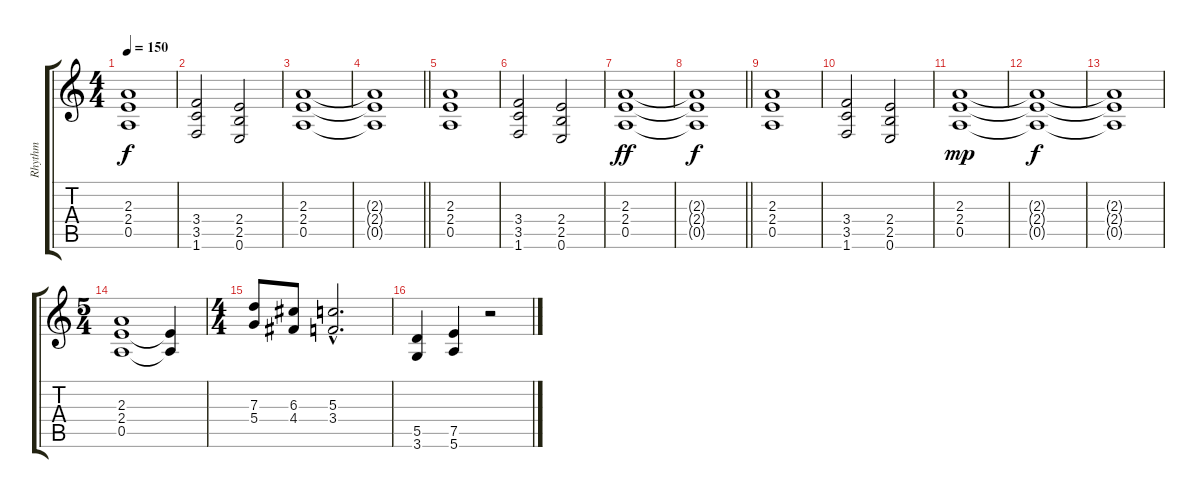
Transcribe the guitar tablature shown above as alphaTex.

\track ("Rhythm" "Rhythm") {instrument overdrivenguitar}
\staff {score tabs}
\tuning (E4 B3 G3 D3 A2 E2) {hide}
\ts (4 4)
\tempo 150
\clef g2
\ks c
(2.3 2.4 0.5).1{dy f} |
(3.4 3.5 1.6).2 (2.4 2.5 0.6).2 |
(2.3 2.4 0.5).1 |
\barLineRight lightlight
(2.3{t} 2.4{t} 0.5{t}).1 |
(2.3 2.4 0.5).1 |
(3.4 3.5 1.6).2 (2.4 2.5 0.6).2 |
(2.3 2.4 0.5).1{dy ff} |
\barLineRight lightlight
(2.3{t} 2.4{t} 0.5{t}).1{dy f} |
(2.3 2.4 0.5).1 |
(3.4 3.5 1.6).2 (2.4 2.5 0.6).2 |
(2.3 2.4 0.5).1{dy mp} |
(2.3{t} 2.4{t} 0.5{t}).1{dy f} |
(2.3{t} 2.4{t} 0.5{t}).1 |
\ts (5 4)
(2.3 2.4 0.5).1 (2.4{t} 0.5{t}).4 |
\ts (4 4)
(7.3 5.4).8 (6.3 4.4).8 (5.3{hac} 3.4{hac}).2{d} |
(5.5 3.6).4 (7.5 5.6).4 r.2
